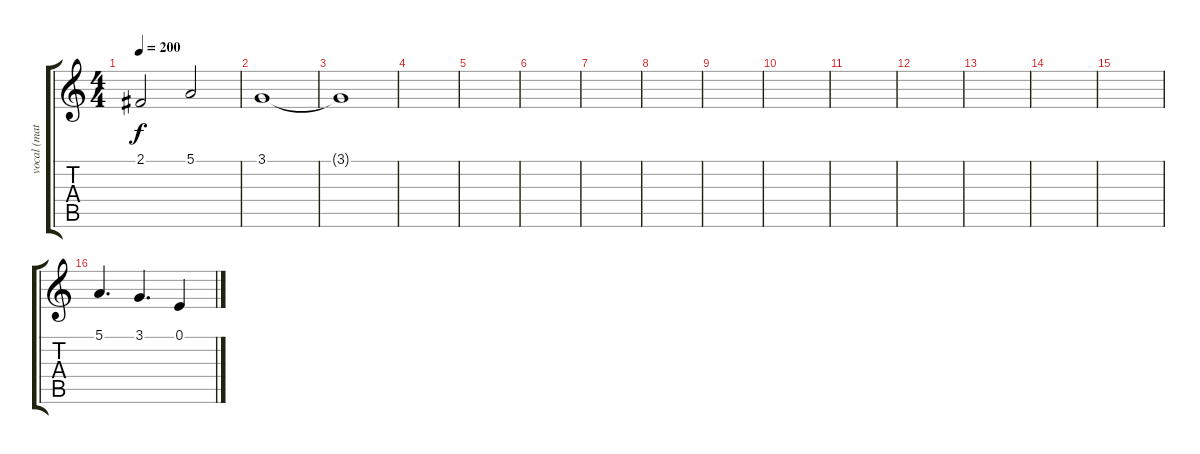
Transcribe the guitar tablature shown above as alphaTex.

\track ("vocal (matatabi)" "vocal (mat") {instrument clarinet}
\staff {score tabs}
\tuning (E4 B3 G3 D3 A2 E2) {hide}
\ts (4 4)
\tempo 200
\clef g2
\ks c
2.1.2{dy f} 5.1.2 |
3.1.1 |
3.1{t}.1 |
|
|
|
|
|
|
|
|
|
|
|
|
5.1.4{d} 3.1.4{d} 0.1.4
